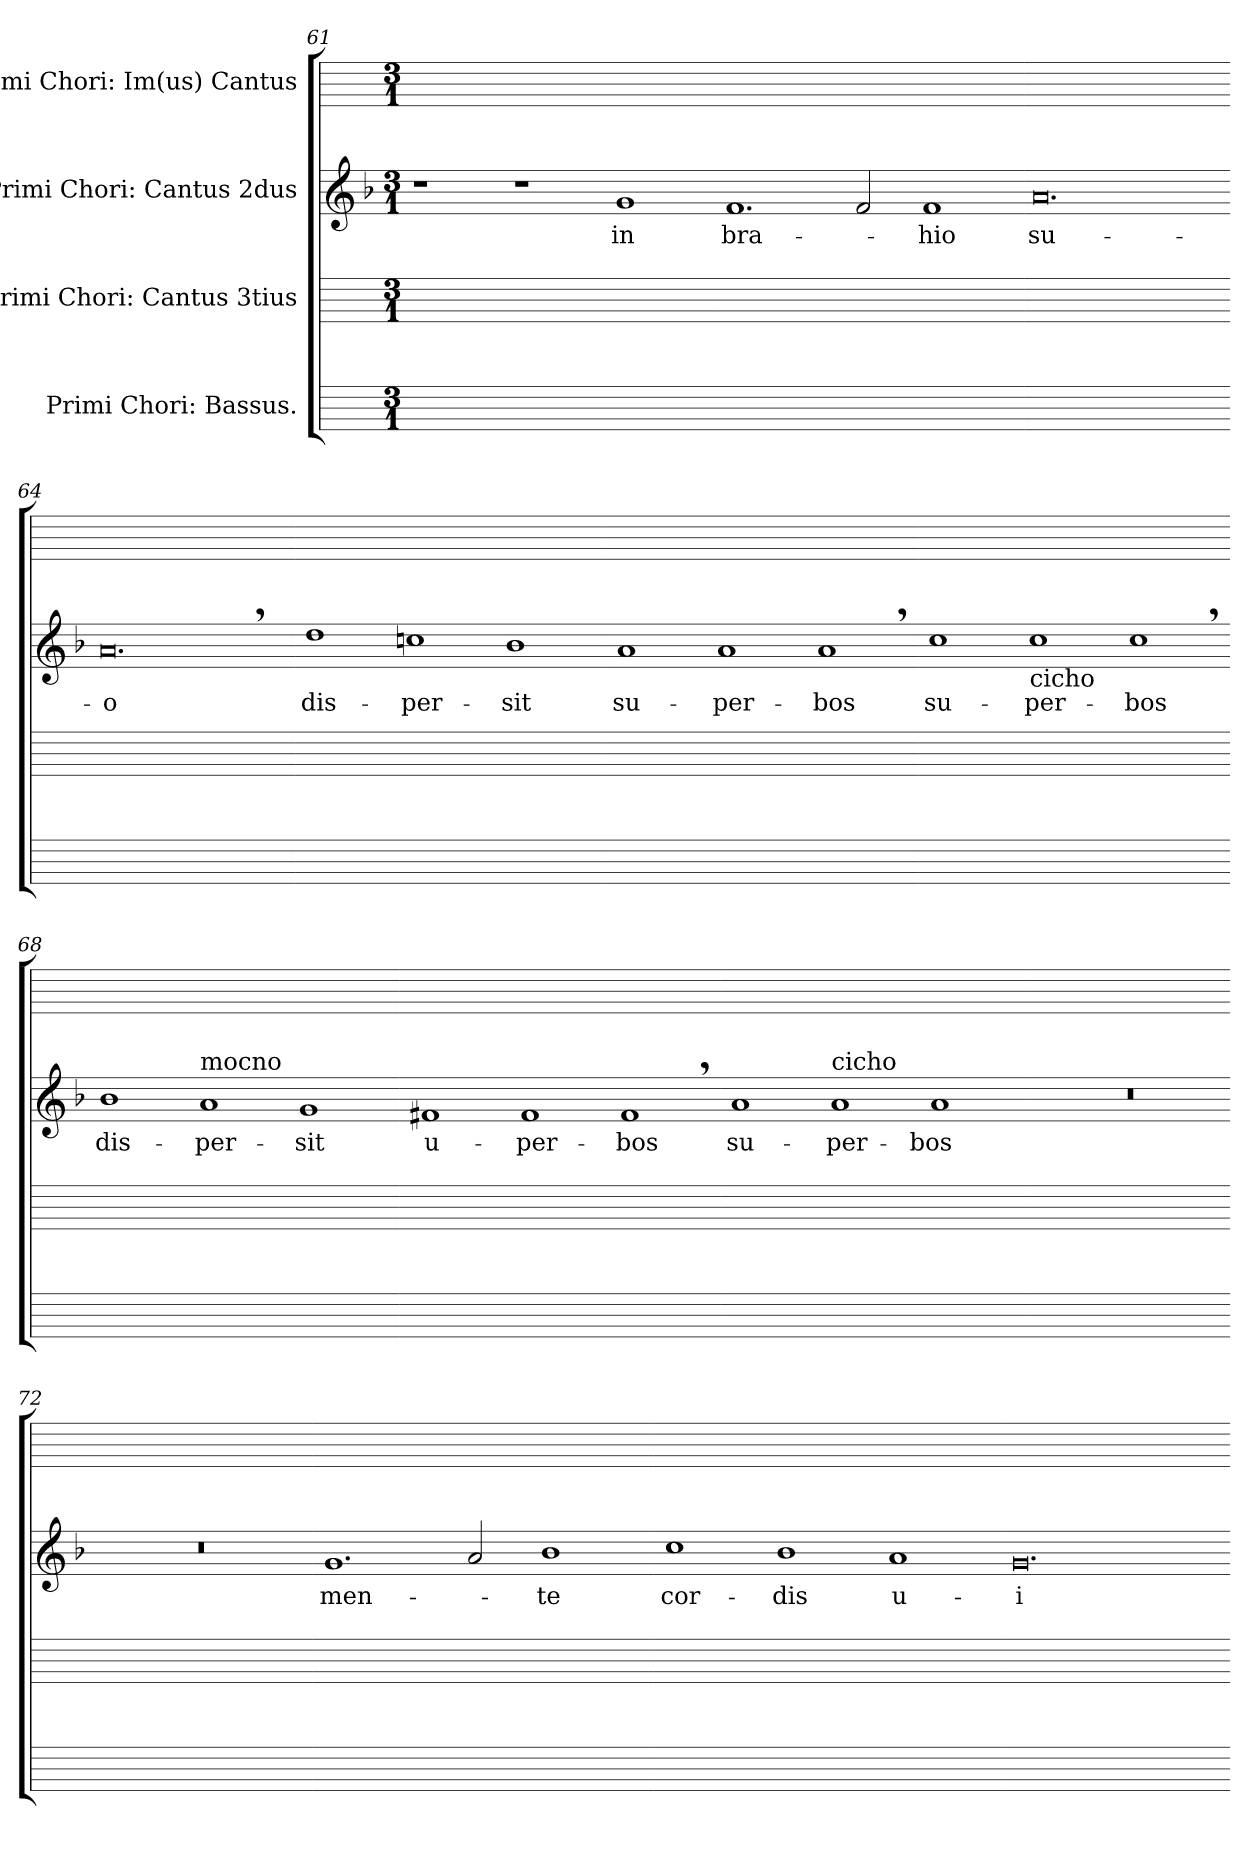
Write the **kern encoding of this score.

**kern	**kern	**kern	**text	**kern
*part4	*part3	*part2	*part2	*part1
*staff4	*staff3	*staff2	*staff2	*staff1
*I"Primi Chori: Bassus.	*I"Primi Chori: Cantus 3tius	*I"Primi Chori: Cantus 2dus	*	*I"Primi Chori: Im(us) Cantus
*	*	*clefG2	*	*
*	*	*k[b-]	*	*
*M3/1	*M3/1	*M3/1	*	*M3/1
=61	=61	=61	=61	=61
0.ryy	0.ryy	1r	.	0.ryy
.	.	1r	.	.
.	.	1g	in	.
=62-	=62-	=62-	=62-	=62-
0.ryy	0.ryy	1.f	bra-	0.ryy
.	.	2f/	.	.
.	.	1f	-hio	.
=63-	=63-	=63-	=63-	=63-
0.ryy	0.ryy	0.a	su-	0.ryy
=64-	=64-	=64-	=64-	=64-
0.ryy	0.ryy	0.a,	-o	0.ryy
=65-	=65-	=65-	=65-	=65-
0.ryy	0.ryy	1dd	dis-	0.ryy
.	.	1ccn	-per-	.
.	.	1b-	-sit	.
=66-	=66-	=66-	=66-	=66-
0.ryy	0.ryy	1a	su-	0.ryy
.	.	1a	-per-	.
.	.	1a,	-bos	.
=67-	=67-	=67-	=67-	=67-
0.ryy	0.ryy	1cc	su-	0.ryy
!	!	!LO:TX:b:t=cicho	!	!
.	.	1cc	-per-	.
.	.	1cc,	-bos	.
=68-	=68-	=68-	=68-	=68-
0.ryy	0.ryy	1b-	dis-	0.ryy
!	!	!LO:TX:a:t=mocno	!	!
.	.	1a	-per-	.
.	.	1g	-sit	.
=69-	=69-	=69-	=69-	=69-
0.ryy	0.ryy	1f#X	u-	0.ryy
.	.	1f#	-per-	.
.	.	1f#,	-bos	.
=70-	=70-	=70-	=70-	=70-
0.ryy	0.ryy	1a	su-	0.ryy
!	!	!LO:TX:a:t=cicho	!	!
.	.	1a	-per-	.
.	.	1a	-bos	.
=71-	=71-	=71-	=71-	=71-
0.ryy	0.ryy	0.r	.	0.ryy
=72-	=72-	=72-	=72-	=72-
0.ryy	0.ryy	0.r	.	0.ryy
=73-	=73-	=73-	=73-	=73-
0.ryy	0.ryy	1.g	men-	0.ryy
.	.	2a/	.	.
.	.	1b-	-te	.
=74-	=74-	=74-	=74-	=74-
0.ryy	0.ryy	1cc	cor-	0.ryy
.	.	1b-	-dis	.
.	.	1a	u-	.
=75-	=75-	=75-	=75-	=75-
0.ryy	0.ryy	0.g	-i	0.ryy
=-	=-	=-	=-	=-
*-	*-	*-	*-	*-
